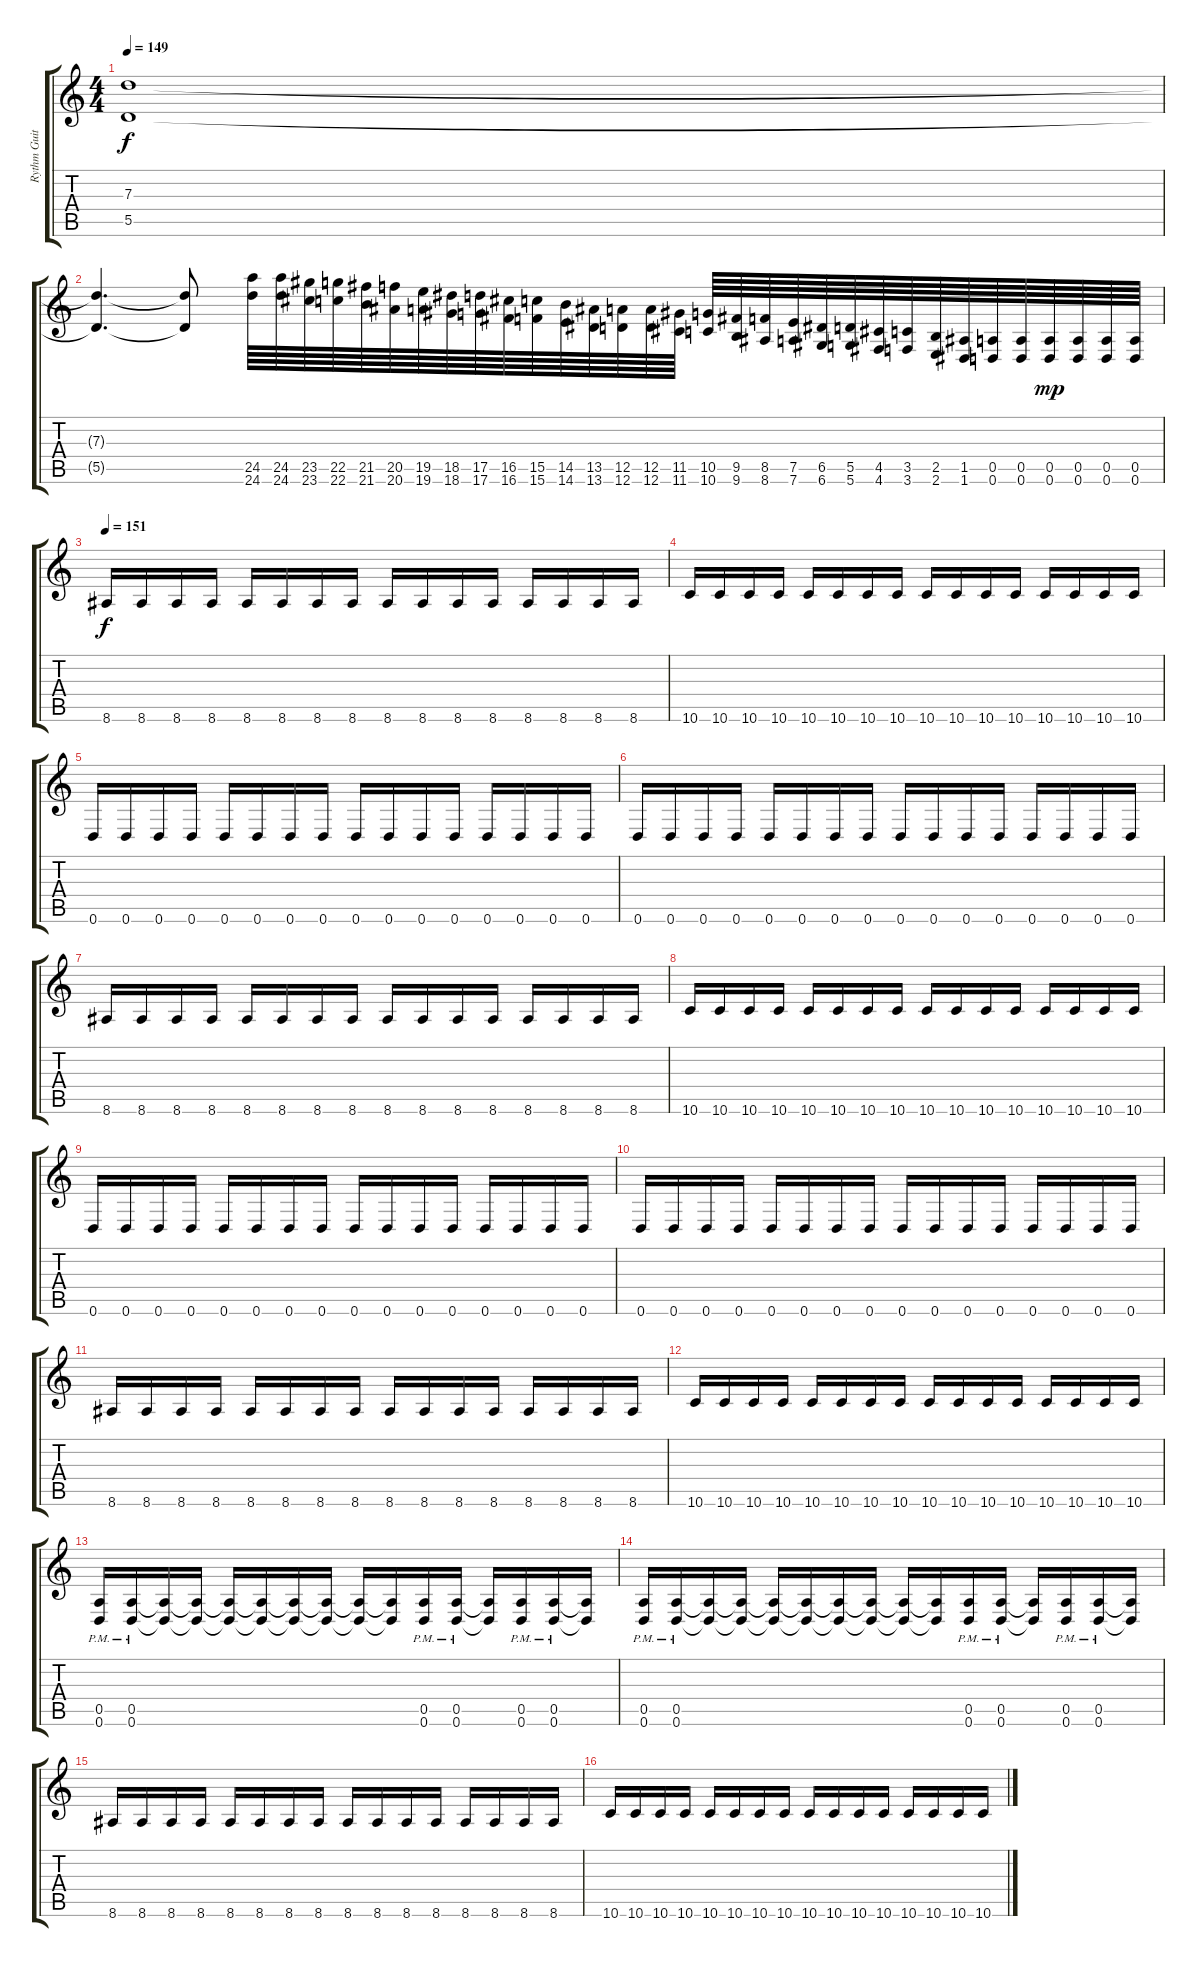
\track ("Rythm Guitar" "Rythm Guit") {instrument distortionguitar}
\staff {score tabs}
\tuning (E4 B3 G3 D3 A2 D2) {hide}
\ts (4 4)
\tempo 149
\clef g2
\ks c
(7.3 5.5).1{dy f} |
(7.3{t} 5.5{t}).4{d} (7.3{t} 5.5{t}).8 (24.5 24.6).64 (24.5 24.6).64 (23.5 23.6).64 (22.5 22.6).64 (21.5 21.6).64 (20.5 20.6).64 (19.5 19.6).64 (18.5 18.6).64 (17.5 17.6).64 (16.5 16.6).64 (15.5 15.6).64 (14.5 14.6).64 (13.5 13.6).64 (12.5 12.6).64 (12.5 12.6).64 (11.5 11.6).64 (10.5 10.6).64 (9.5 9.6).64 (8.5 8.6).64 (7.5 7.6).64 (6.5 6.6).64 (5.5 5.6).64 (4.5 4.6).64 (3.5 3.6).64 (2.5 2.6).64 (1.5 1.6).64 (0.5 0.6).64 (0.5 0.6).64 (0.5 0.6).64{dy mp} (0.5 0.6).64 (0.5 0.6).64 (0.5 0.6).64 |
\tempo 151
8.6.16{dy f} 8.6.16 8.6.16 8.6.16 8.6.16 8.6.16 8.6.16 8.6.16 8.6.16 8.6.16 8.6.16 8.6.16 8.6.16 8.6.16 8.6.16 8.6.16 |
10.6.16 10.6.16 10.6.16 10.6.16 10.6.16 10.6.16 10.6.16 10.6.16 10.6.16 10.6.16 10.6.16 10.6.16 10.6.16 10.6.16 10.6.16 10.6.16 |
0.6.16 0.6.16 0.6.16 0.6.16 0.6.16 0.6.16 0.6.16 0.6.16 0.6.16 0.6.16 0.6.16 0.6.16 0.6.16 0.6.16 0.6.16 0.6.16 |
0.6.16 0.6.16 0.6.16 0.6.16 0.6.16 0.6.16 0.6.16 0.6.16 0.6.16 0.6.16 0.6.16 0.6.16 0.6.16 0.6.16 0.6.16 0.6.16 |
8.6.16 8.6.16 8.6.16 8.6.16 8.6.16 8.6.16 8.6.16 8.6.16 8.6.16 8.6.16 8.6.16 8.6.16 8.6.16 8.6.16 8.6.16 8.6.16 |
10.6.16 10.6.16 10.6.16 10.6.16 10.6.16 10.6.16 10.6.16 10.6.16 10.6.16 10.6.16 10.6.16 10.6.16 10.6.16 10.6.16 10.6.16 10.6.16 |
0.6.16 0.6.16 0.6.16 0.6.16 0.6.16 0.6.16 0.6.16 0.6.16 0.6.16 0.6.16 0.6.16 0.6.16 0.6.16 0.6.16 0.6.16 0.6.16 |
0.6.16 0.6.16 0.6.16 0.6.16 0.6.16 0.6.16 0.6.16 0.6.16 0.6.16 0.6.16 0.6.16 0.6.16 0.6.16 0.6.16 0.6.16 0.6.16 |
8.6.16 8.6.16 8.6.16 8.6.16 8.6.16 8.6.16 8.6.16 8.6.16 8.6.16 8.6.16 8.6.16 8.6.16 8.6.16 8.6.16 8.6.16 8.6.16 |
10.6.16 10.6.16 10.6.16 10.6.16 10.6.16 10.6.16 10.6.16 10.6.16 10.6.16 10.6.16 10.6.16 10.6.16 10.6.16 10.6.16 10.6.16 10.6.16 |
(0.5{pm} 0.6{pm}).16 (0.5{pm} 0.6{pm}).16 (0.5{t} 0.6{t}).16 (0.5{t} 0.6{t}).16 (0.5{t} 0.6{t}).16 (0.5{t} 0.6{t}).16 (0.5{t} 0.6{t}).16 (0.5{t} 0.6{t}).16 (0.5{t} 0.6{t}).16 (0.5{t} 0.6{t}).16 (0.5{pm} 0.6{pm}).16 (0.5{pm} 0.6{pm}).16 (0.5{t} 0.6{t}).16 (0.5{pm} 0.6{pm}).16 (0.5{pm} 0.6{pm}).16 (0.5{t} 0.6{t}).16 |
(0.5{pm} 0.6{pm}).16 (0.5{pm} 0.6{pm}).16 (0.5{t} 0.6{t}).16 (0.5{t} 0.6{t}).16 (0.5{t} 0.6{t}).16 (0.5{t} 0.6{t}).16 (0.5{t} 0.6{t}).16 (0.5{t} 0.6{t}).16 (0.5{t} 0.6{t}).16 (0.5{t} 0.6{t}).16 (0.5{pm} 0.6{pm}).16 (0.5{pm} 0.6{pm}).16 (0.5{t} 0.6{t}).16 (0.5{pm} 0.6{pm}).16 (0.5{pm} 0.6{pm}).16 (0.5{t} 0.6{t}).16 |
8.6.16 8.6.16 8.6.16 8.6.16 8.6.16 8.6.16 8.6.16 8.6.16 8.6.16 8.6.16 8.6.16 8.6.16 8.6.16 8.6.16 8.6.16 8.6.16 |
10.6.16 10.6.16 10.6.16 10.6.16 10.6.16 10.6.16 10.6.16 10.6.16 10.6.16 10.6.16 10.6.16 10.6.16 10.6.16 10.6.16 10.6.16 10.6.16
